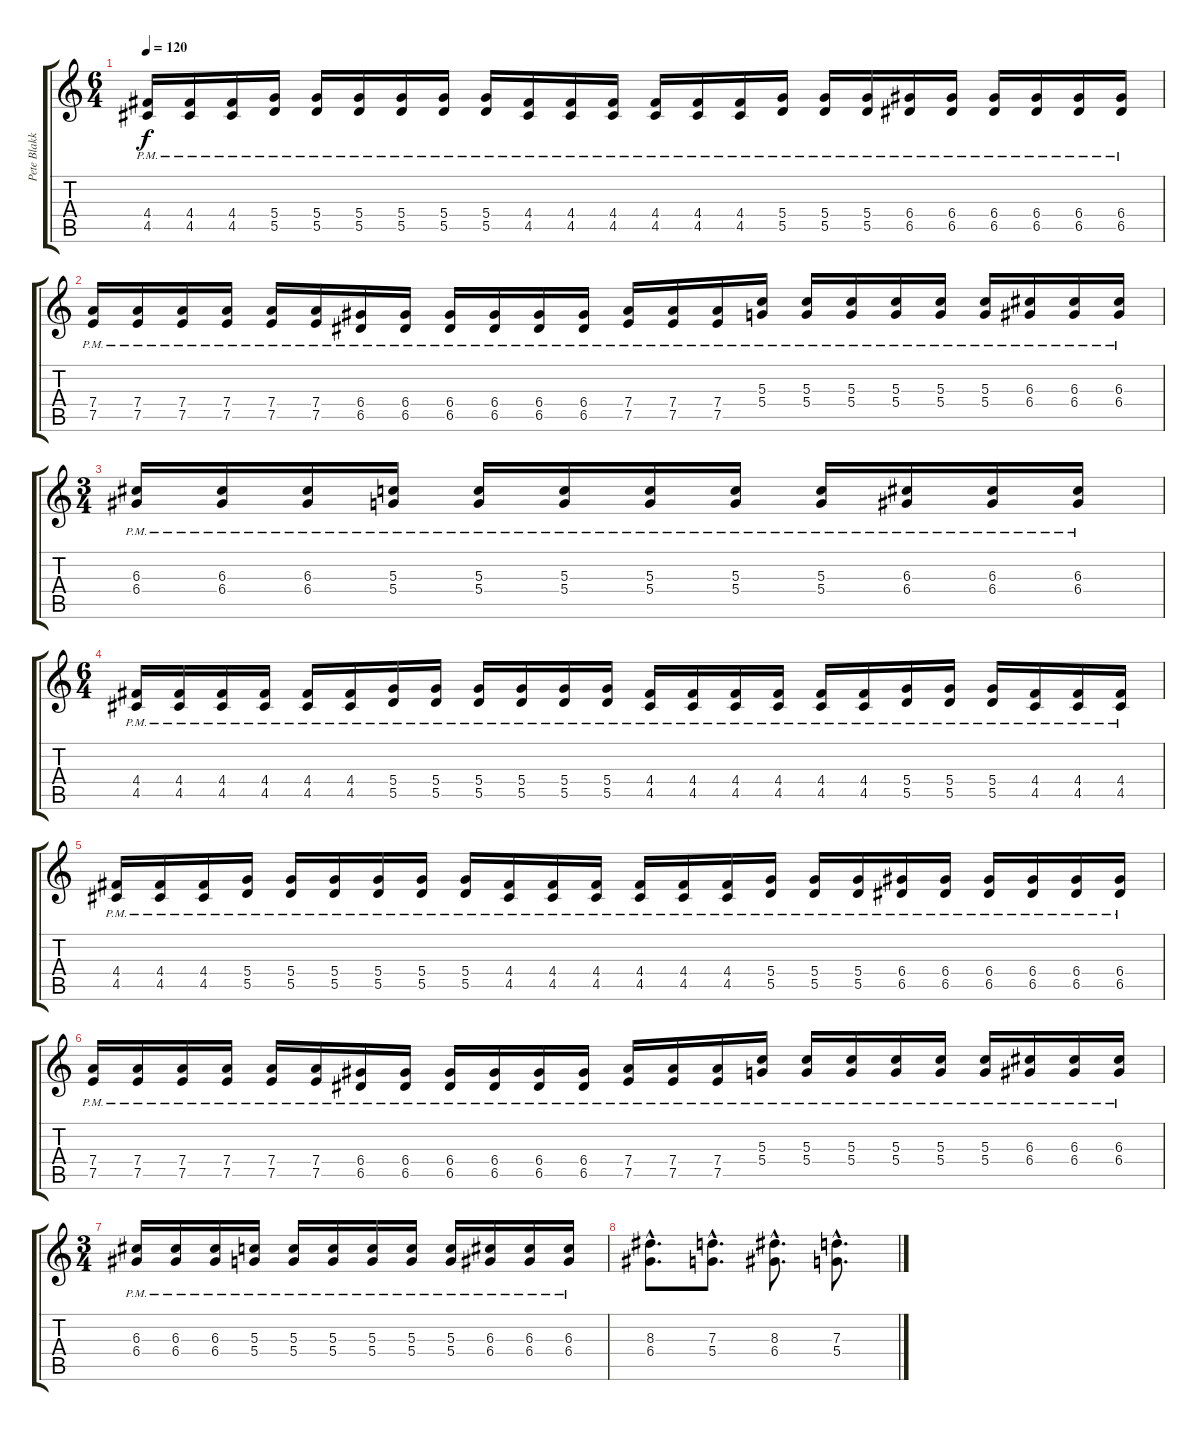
\track ("Pete Blakk" "Pete Blakk") {instrument overdrivenguitar}
\staff {score tabs}
\tuning (E4 B3 G3 D3 A2 E2) {hide}
\ts (6 4)
\tempo 120
\clef g2
\ks c
(4.4{pm} 4.5{pm}).16{dy f} (4.4{pm} 4.5{pm}).16 (4.4{pm} 4.5{pm}).16 (5.4{pm} 5.5{pm}).16 (5.4{pm} 5.5{pm}).16 (5.4{pm} 5.5{pm}).16 (5.4{pm} 5.5{pm}).16 (5.4{pm} 5.5{pm}).16 (5.4{pm} 5.5{pm}).16 (4.4{pm} 4.5{pm}).16 (4.4{pm} 4.5{pm}).16 (4.4{pm} 4.5{pm}).16 (4.4{pm} 4.5{pm}).16 (4.4{pm} 4.5{pm}).16 (4.4{pm} 4.5{pm}).16 (5.4{pm} 5.5{pm}).16 (5.4{pm} 5.5{pm}).16 (5.4{pm} 5.5{pm}).16 (6.4{pm} 6.5{pm}).16 (6.4{pm} 6.5{pm}).16 (6.4{pm} 6.5{pm}).16 (6.4{pm} 6.5{pm}).16 (6.4{pm} 6.5{pm}).16 (6.4{pm} 6.5{pm}).16 |
(7.4{pm} 7.5{pm}).16 (7.4{pm} 7.5{pm}).16 (7.4{pm} 7.5{pm}).16 (7.4{pm} 7.5{pm}).16 (7.4{pm} 7.5{pm}).16 (7.4{pm} 7.5{pm}).16 (6.4{pm} 6.5{pm}).16 (6.4{pm} 6.5{pm}).16 (6.4{pm} 6.5{pm}).16 (6.4{pm} 6.5{pm}).16 (6.4{pm} 6.5{pm}).16 (6.4{pm} 6.5{pm}).16 (7.4{pm} 7.5{pm}).16 (7.4{pm} 7.5{pm}).16 (7.4{pm} 7.5{pm}).16 (5.3{pm} 5.4{pm}).16 (5.3{pm} 5.4{pm}).16 (5.3{pm} 5.4{pm}).16 (5.3{pm} 5.4{pm}).16 (5.3{pm} 5.4{pm}).16 (5.3{pm} 5.4{pm}).16 (6.3{pm} 6.4{pm}).16 (6.3{pm} 6.4{pm}).16 (6.3{pm} 6.4{pm}).16 |
\ts (3 4)
(6.3{pm} 6.4{pm}).16 (6.3{pm} 6.4{pm}).16 (6.3{pm} 6.4{pm}).16 (5.3{pm} 5.4{pm}).16 (5.3{pm} 5.4{pm}).16 (5.3{pm} 5.4{pm}).16 (5.3{pm} 5.4{pm}).16 (5.3{pm} 5.4{pm}).16 (5.3{pm} 5.4{pm}).16 (6.3{pm} 6.4{pm}).16 (6.3{pm} 6.4{pm}).16 (6.3{pm} 6.4{pm}).16 |
\ts (6 4)
(4.4{pm} 4.5{pm}).16 (4.4{pm} 4.5{pm}).16 (4.4{pm} 4.5{pm}).16 (4.4{pm} 4.5{pm}).16 (4.4{pm} 4.5{pm}).16 (4.4{pm} 4.5{pm}).16 (5.4{pm} 5.5{pm}).16 (5.4{pm} 5.5{pm}).16 (5.4{pm} 5.5{pm}).16 (5.4{pm} 5.5{pm}).16 (5.4{pm} 5.5{pm}).16 (5.4{pm} 5.5{pm}).16 (4.4{pm} 4.5{pm}).16 (4.4{pm} 4.5{pm}).16 (4.4{pm} 4.5{pm}).16 (4.4{pm} 4.5{pm}).16 (4.4{pm} 4.5{pm}).16 (4.4{pm} 4.5{pm}).16 (5.4{pm} 5.5{pm}).16 (5.4{pm} 5.5{pm}).16 (5.4{pm} 5.5{pm}).16 (4.4{pm} 4.5{pm}).16 (4.4{pm} 4.5{pm}).16 (4.4{pm} 4.5{pm}).16 |
(4.4{pm} 4.5{pm}).16 (4.4{pm} 4.5{pm}).16 (4.4{pm} 4.5{pm}).16 (5.4{pm} 5.5{pm}).16 (5.4{pm} 5.5{pm}).16 (5.4{pm} 5.5{pm}).16 (5.4{pm} 5.5{pm}).16 (5.4{pm} 5.5{pm}).16 (5.4{pm} 5.5{pm}).16 (4.4{pm} 4.5{pm}).16 (4.4{pm} 4.5{pm}).16 (4.4{pm} 4.5{pm}).16 (4.4{pm} 4.5{pm}).16 (4.4{pm} 4.5{pm}).16 (4.4{pm} 4.5{pm}).16 (5.4{pm} 5.5{pm}).16 (5.4{pm} 5.5{pm}).16 (5.4{pm} 5.5{pm}).16 (6.4{pm} 6.5{pm}).16 (6.4{pm} 6.5{pm}).16 (6.4{pm} 6.5{pm}).16 (6.4{pm} 6.5{pm}).16 (6.4{pm} 6.5{pm}).16 (6.4{pm} 6.5{pm}).16 |
(7.4{pm} 7.5{pm}).16 (7.4{pm} 7.5{pm}).16 (7.4{pm} 7.5{pm}).16 (7.4{pm} 7.5{pm}).16 (7.4{pm} 7.5{pm}).16 (7.4{pm} 7.5{pm}).16 (6.4{pm} 6.5{pm}).16 (6.4{pm} 6.5{pm}).16 (6.4{pm} 6.5{pm}).16 (6.4{pm} 6.5{pm}).16 (6.4{pm} 6.5{pm}).16 (6.4{pm} 6.5{pm}).16 (7.4{pm} 7.5{pm}).16 (7.4{pm} 7.5{pm}).16 (7.4{pm} 7.5{pm}).16 (5.3{pm} 5.4{pm}).16 (5.3{pm} 5.4{pm}).16 (5.3{pm} 5.4{pm}).16 (5.3{pm} 5.4{pm}).16 (5.3{pm} 5.4{pm}).16 (5.3{pm} 5.4{pm}).16 (6.3{pm} 6.4{pm}).16 (6.3{pm} 6.4{pm}).16 (6.3{pm} 6.4{pm}).16 |
\ts (3 4)
(6.3{pm} 6.4{pm}).16 (6.3{pm} 6.4{pm}).16 (6.3{pm} 6.4{pm}).16 (5.3{pm} 5.4{pm}).16 (5.3{pm} 5.4{pm}).16 (5.3{pm} 5.4{pm}).16 (5.3{pm} 5.4{pm}).16 (5.3{pm} 5.4{pm}).16 (5.3{pm} 5.4{pm}).16 (6.3{pm} 6.4{pm}).16 (6.3{pm} 6.4{pm}).16 (6.3{pm} 6.4{pm}).16 |
(8.3{hac} 6.4{hac}).8{d} (7.3{hac} 5.4{hac}).8{d} (8.3{hac} 6.4{hac}).8{d} (7.3{hac} 5.4{hac}).8{d}
